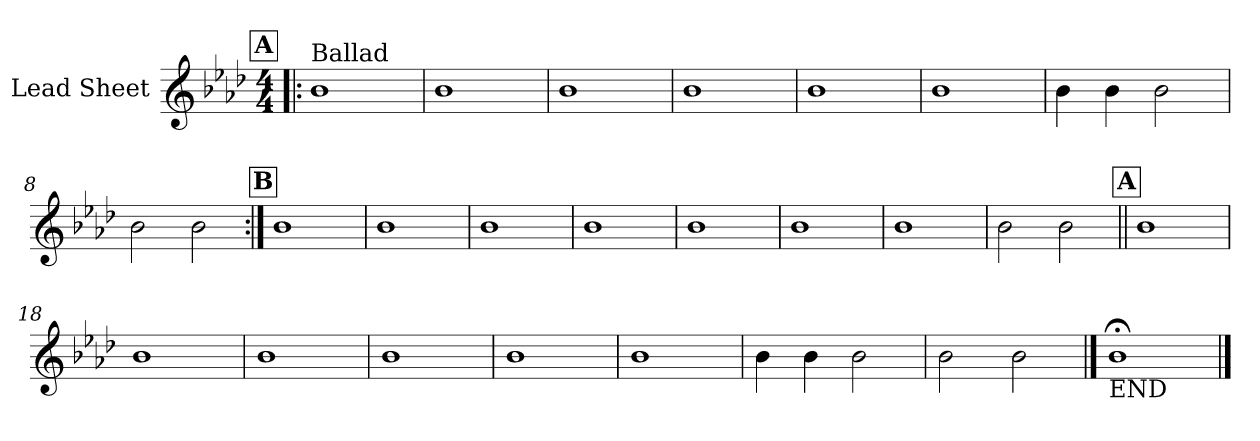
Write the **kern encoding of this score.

**kern
*part1
*staff1
*I"Lead Sheet
*clefG2
*k[b-e-a-d-]
*f:
*M4/4
!!LO:REH:place=s1:a:fs=14:t=A
=1!|:
!LO:TX:a:t=Ballad
1b-
=2
1b-
=3
1b-
=4
1b-
!!LO:LB:g=z
=5
1b-
=6
1b-
=7
4b-\
4b-\
2b-\
=8
2b-\
2b-\
!!LO:LB:g=z
!!LO:REH:place=s1:a:fs=14:t=B
=9:|!
1b-
=10
1b-
=11
1b-
=12
1b-
!!LO:LB:g=z
=13
1b-
=14
1b-
=15
1b-
=16
2b-\
2b-\
!!LO:LB:g=z
!!LO:REH:place=s1:a:fs=14:t=A
=17||
1b-
=18
1b-
=19
1b-
=20
1b-
!!LO:LB:g=z
=21
1b-
=22
1b-
=23
4b-\
4b-\
2b-\
=24
2b-\
2b-\
==25
!LO:TX:b:t=END
1b-;<
==
*-
